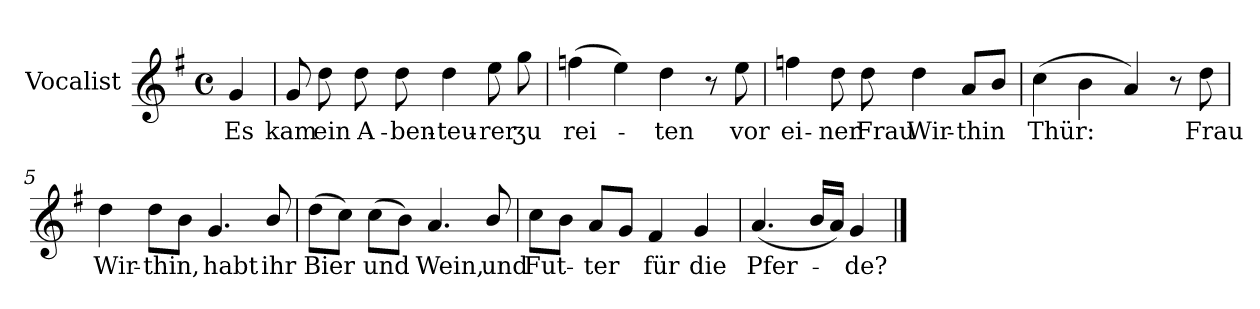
**kern	**text
*part1	*part1
*staff1	*staff1
*I"Vocalist	*
*k[f#]	*
*G:	*
*M4/4	*
*met(c)	*
=	=
4g	Es
=1	=1
8g	kam
8dd	ein
8dd	A-
8dd	-ben-
4dd	-teu-
8ee	-rer
8gg	ʒu
=2	=2
(4ffn	rei-
4ee)	.
4dd	-ten
8r	.
8ee	vor
=3	=3
4ffn	ei-
8dd	-ner
8dd	Frau
4dd	Wir-
8aL	-thin
8bJ	.
=4	=4
(4cc	Thür:
4b	.
4a)	.
8r	.
8dd	Frau
=5	=5
4dd	Wir-
8ddL	-thin,
8bJ	.
4.g	habt
8b/	ihr
=6	=6
(8ddL	Bier
8ccJ)	.
(8ccL	und
8bJ)	.
4.a	Wein,
8b/	und
=7	=7
8ccL	Fut-
8bJ	.
8aL	-ter
8gJ	.
4f#	für
4g	die
=8	=8
(4.a	Pfer-
16bLL	.
16aJJ)	.
4g	-de?
==	==
*-	*-
